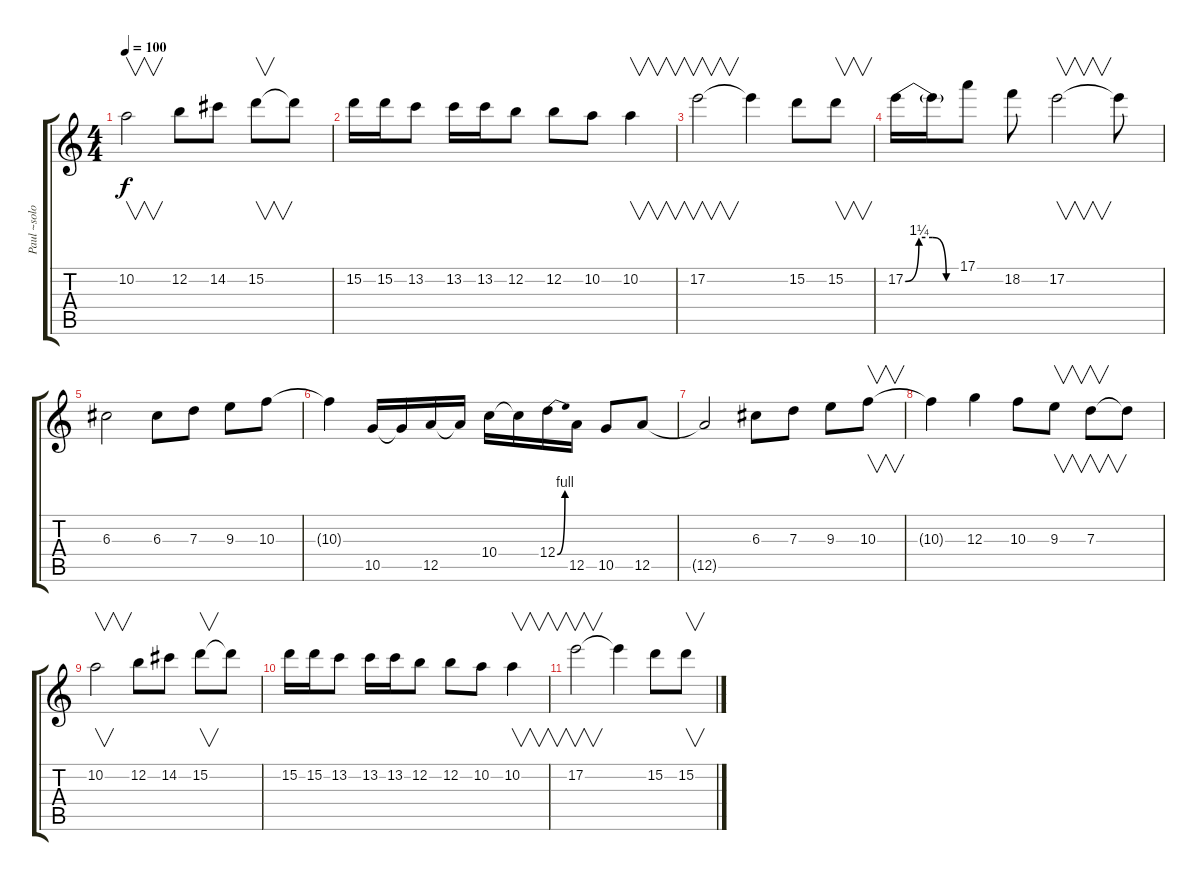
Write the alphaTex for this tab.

\track ("Paul ~solo" "Paul ~solo") {instrument distortionguitar}
\staff {score tabs}
\tuning (E4 B3 G3 D3 A2 E2) {hide}
\ts (4 4)
\tempo 100
\clef g2
\ks c
10.2.2{v dy f} 12.2.8 14.2.8 15.2.8{v} 15.2{t}.8 |
15.2.16 15.2.16 13.2.8 13.2.16 13.2.16 12.2.8 12.2.8 10.2.8 10.2.4{v} |
17.2.2{v} 17.2{t}.4 15.2.8 15.2.8{v} |
17.2{be (custom 0 0 15 5 30 5 45 0 60 0)}.16 17.2{t}.16 17.1.8 18.2.8 17.2.2{v} 17.2{t}.8 |
6.3.2 6.3.8 7.3.8 9.3.8 10.3.8 |
10.3{t}.4 10.5.16 10.5{t}.16 12.5.16 12.5{t}.16 10.4.16 10.4{t}.16 12.4{be (bend 0 0 60 4)}.16 12.5.16 10.5.8 12.5.8 |
12.5{t}.2 6.3.8 7.3.8 9.3.8 10.3.8{v} |
10.3{t}.4 12.3.4 10.3.8 9.3.8{v} 7.3.8{v} 7.3{t}.8 |
10.2.2{v} 12.2.8 14.2.8 15.2.8{v} 15.2{t}.8 |
15.2.16 15.2.16 13.2.8 13.2.16 13.2.16 12.2.8 12.2.8 10.2.8 10.2.4{v} |
17.2.2{v} 17.2{t}.4 15.2.8 15.2.8{v}
